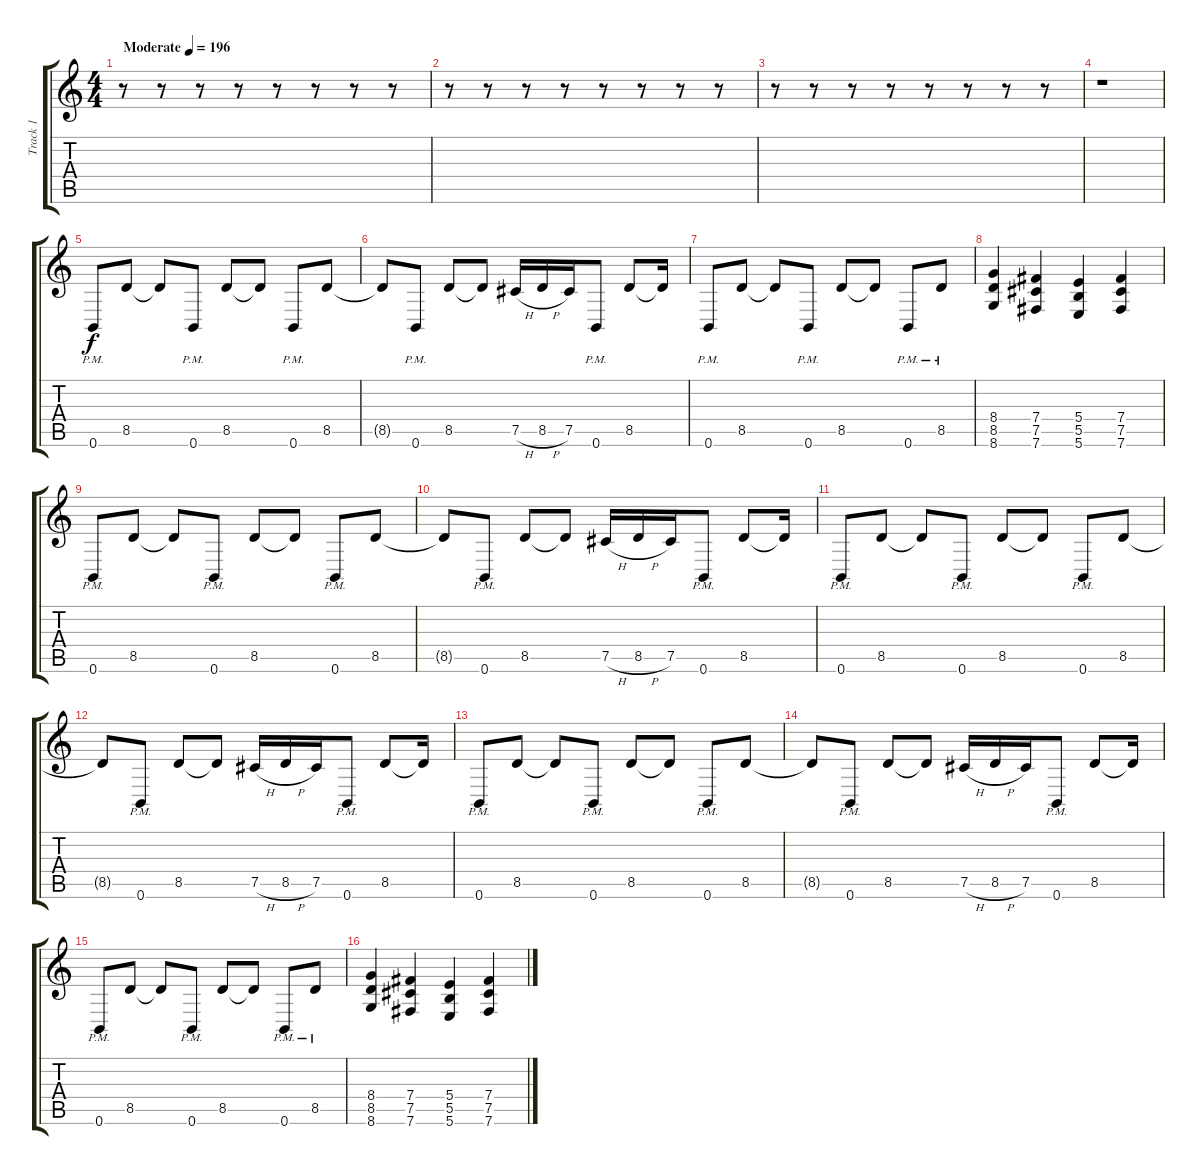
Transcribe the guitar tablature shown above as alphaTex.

\track ("Track 1" "Track 1") {instrument distortionguitar}
\staff {score tabs}
\tuning (Db4 Ab3 E3 B2 Gb2 B1) {hide}
\ts (4 4)
\tempo (196 "Moderate")
\clef g2
\ks c
r.8{dy f instrument distortionguitar} r.8 r.8 r.8 r.8 r.8 r.8 r.8 |
r.8 r.8 r.8 r.8 r.8 r.8 r.8 r.8 |
r.8 r.8 r.8 r.8 r.8 r.8 r.8 r.8 |
r.1 |
0.6{pm}.8 8.5.8 8.5{t}.8 0.6{pm}.8 8.5.8 8.5{t}.8 0.6{pm}.8 8.5.8 |
8.5{t}.8 0.6{pm}.8 8.5.8 8.5{t}.8 7.5{h}.16 8.5{h}.16 7.5.16 0.6{pm}.8 8.5.8 8.5{t}.16 |
0.6{pm}.8 8.5.8 8.5{t}.8 0.6{pm}.8 8.5.8 8.5{t}.8 0.6{pm}.8 8.5{pm}.8 |
(8.4 8.5 8.6).4 (7.4 7.5 7.6).4 (5.4 5.5 5.6).4 (7.4 7.5 7.6).4 |
0.6{pm}.8 8.5.8 8.5{t}.8 0.6{pm}.8 8.5.8 8.5{t}.8 0.6{pm}.8 8.5.8 |
8.5{t}.8 0.6{pm}.8 8.5.8 8.5{t}.8 7.5{h}.16 8.5{h}.16 7.5.16 0.6{pm}.8 8.5.8 8.5{t}.16 |
0.6{pm}.8 8.5.8 8.5{t}.8 0.6{pm}.8 8.5.8 8.5{t}.8 0.6{pm}.8 8.5.8 |
8.5{t}.8 0.6{pm}.8 8.5.8 8.5{t}.8 7.5{h}.16 8.5{h}.16 7.5.16 0.6{pm}.8 8.5.8 8.5{t}.16 |
0.6{pm}.8 8.5.8 8.5{t}.8 0.6{pm}.8 8.5.8 8.5{t}.8 0.6{pm}.8 8.5.8 |
8.5{t}.8 0.6{pm}.8 8.5.8 8.5{t}.8 7.5{h}.16 8.5{h}.16 7.5.16 0.6{pm}.8 8.5.8 8.5{t}.16 |
0.6{pm}.8 8.5.8 8.5{t}.8 0.6{pm}.8 8.5.8 8.5{t}.8 0.6{pm}.8 8.5{pm}.8 |
(8.4 8.5 8.6).4 (7.4 7.5 7.6).4 (5.4 5.5 5.6).4 (7.4 7.5 7.6).4
